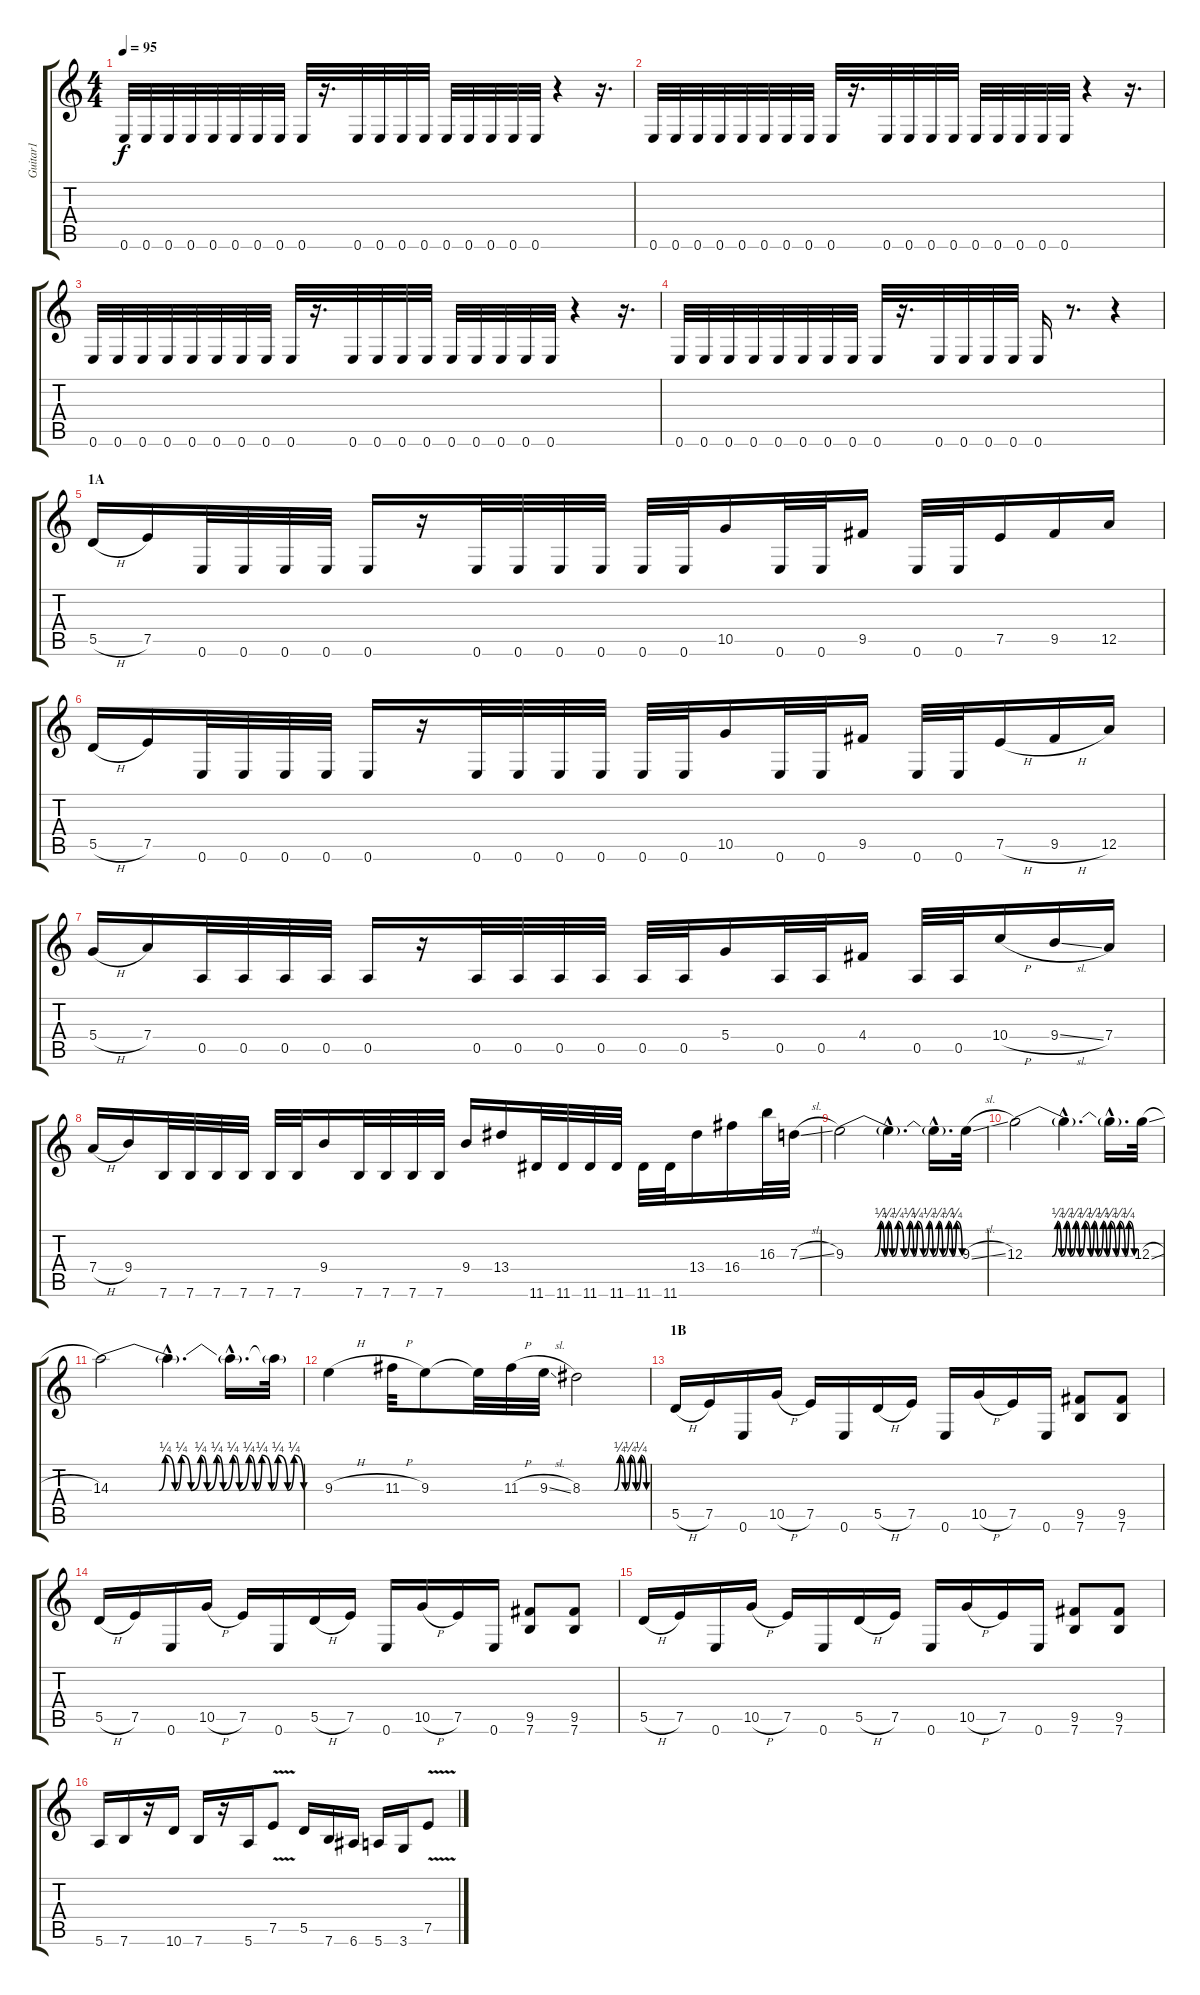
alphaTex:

\track ("Guitar1" "Guitar1") {instrument distortionguitar}
\staff {score tabs}
\tuning (E4 B3 G3 D3 A2 E2) {hide}
\ts (4 4)
\tempo 95
\clef g2
\ks c
0.6.32{dy f instrument distortionguitar} 0.6.32 0.6.32 0.6.32 0.6.32 0.6.32 0.6.32 0.6.32 0.6.32 r.16{d} 0.6.32 0.6.32 0.6.32 0.6.32 0.6.32 0.6.32 0.6.32 0.6.32 0.6.32 r.4 r.16{d} |
0.6.32 0.6.32 0.6.32 0.6.32 0.6.32 0.6.32 0.6.32 0.6.32 0.6.32 r.16{d} 0.6.32 0.6.32 0.6.32 0.6.32 0.6.32 0.6.32 0.6.32 0.6.32 0.6.32 r.4 r.16{d} |
0.6.32 0.6.32 0.6.32 0.6.32 0.6.32 0.6.32 0.6.32 0.6.32 0.6.32 r.16{d} 0.6.32 0.6.32 0.6.32 0.6.32 0.6.32 0.6.32 0.6.32 0.6.32 0.6.32 r.4 r.16{d} |
0.6.32 0.6.32 0.6.32 0.6.32 0.6.32 0.6.32 0.6.32 0.6.32 0.6.32 r.16{d} 0.6.32 0.6.32 0.6.32 0.6.32 0.6.16 r.8{d} r.4 |
\section ("" "1A")
5.5{h}.16 7.5.16 0.6.32 0.6.32 0.6.32 0.6.32 0.6.16 r.16 0.6.32 0.6.32 0.6.32 0.6.32 0.6.32 0.6.32 10.5.16 0.6.32 0.6.32 9.5.16 0.6.32 0.6.32 7.5.16 9.5.16 12.5.16 |
5.5{h}.16 7.5.16 0.6.32 0.6.32 0.6.32 0.6.32 0.6.16 r.16 0.6.32 0.6.32 0.6.32 0.6.32 0.6.32 0.6.32 10.5.16 0.6.32 0.6.32 9.5.16 0.6.32 0.6.32 7.5{h}.16 9.5{h}.16 12.5.16 |
5.4{h}.16 7.4.16 0.5.32 0.5.32 0.5.32 0.5.32 0.5.16 r.16 0.5.32 0.5.32 0.5.32 0.5.32 0.5.32 0.5.32 5.4.16 0.5.32 0.5.32 4.4.16 0.5.32 0.5.32 10.4{h}.16 9.4{sl}.16 7.4.16 |
7.4{h}.16 9.4.16 7.6.32 7.6.32 7.6.32 7.6.32 7.6.32 7.6.32 9.4.16 7.6.32 7.6.32 7.6.32 7.6.32 9.4.16 13.4.16 11.6.32 11.6.32 11.6.32 11.6.32 11.6.32 11.6.32 13.4.16 16.4.16 16.3.32 7.3{sl}.32 |
9.3{be (custom 0 0 15 0 18 1 20 0 22 1 24 0 27 1 30 0 33 1 35 0 37 1 40 0 43 1 45 0 48 1 50 0 53 1 55 0 57 1 60 0)}.2 9.3{hac t}.4{d} 9.3{hac t}.16{d} 9.3{sl}.32 |
12.3{be (custom 0 0 15 0 18 1 20 0 23 1 25 0 28 1 30 0 33 1 36 0 38 1 40 0 43 1 45 0 47 1 50 0 52 1 55 0 57 1 60 0)}.2 12.3{hac t}.4{d} 12.3{hac t}.16{d} 12.3{sl}.32 |
14.3{be (custom 0 0 15 0 17 1 20 0 22 1 25 0 28 1 30 0 33 1 35 0 38 1 40 0 43 1 45 0 47 1 50 0 52 1 55 0 57 1 60 0)}.2 14.3{hac t}.4{d} 14.3{hac t}.16{d} 14.3{t}.32 |
9.3{h}.4 11.3{h}.32 9.3.8 9.3{t}.32 11.3{h}.32 9.3{sl}.32 8.3{be (custom 0 0 30 0 35 1 40 0 45 1 50 0 55 1 60 0)}.2 |
\section ("" "1B")
5.5{h}.16 7.5.16 0.6.16 10.5{h}.16 7.5.16 0.6.16 5.5{h}.16 7.5.16 0.6.16 10.5{h}.16 7.5.16 0.6.16 (9.5 7.6).8 (9.5 7.6).8 |
5.5{h}.16 7.5.16 0.6.16 10.5{h}.16 7.5.16 0.6.16 5.5{h}.16 7.5.16 0.6.16 10.5{h}.16 7.5.16 0.6.16 (9.5 7.6).8 (9.5 7.6).8 |
5.5{h}.16 7.5.16 0.6.16 10.5{h}.16 7.5.16 0.6.16 5.5{h}.16 7.5.16 0.6.16 10.5{h}.16 7.5.16 0.6.16 (9.5 7.6).8 (9.5 7.6).8 |
5.6.16 7.6.16 r.16 10.6.16 7.6.16 r.16 5.6.16 7.5{v}.8 5.5.16 7.6.16 6.6.16 5.6.16 3.6.16 7.5{v}.8
